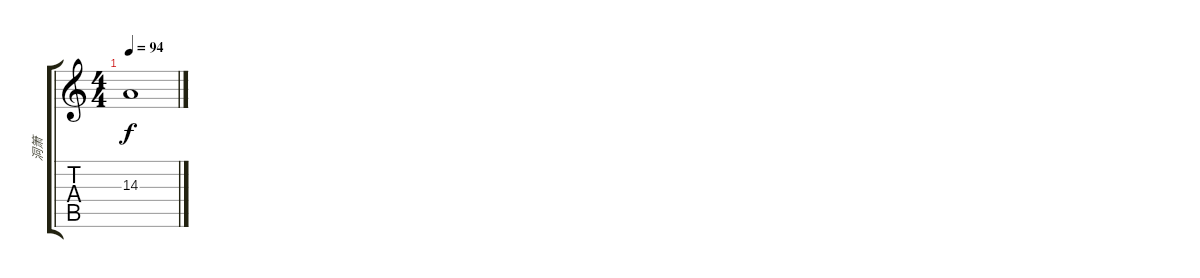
\track ("洞箫" "洞箫") {instrument reedorgan}
\staff {score tabs}
\tuning (E4 B3 G3 D3 A2 E2) {hide}
\ts (4 4)
\tempo 94
\clef g2
\ks c
14.3.1{dy f}
